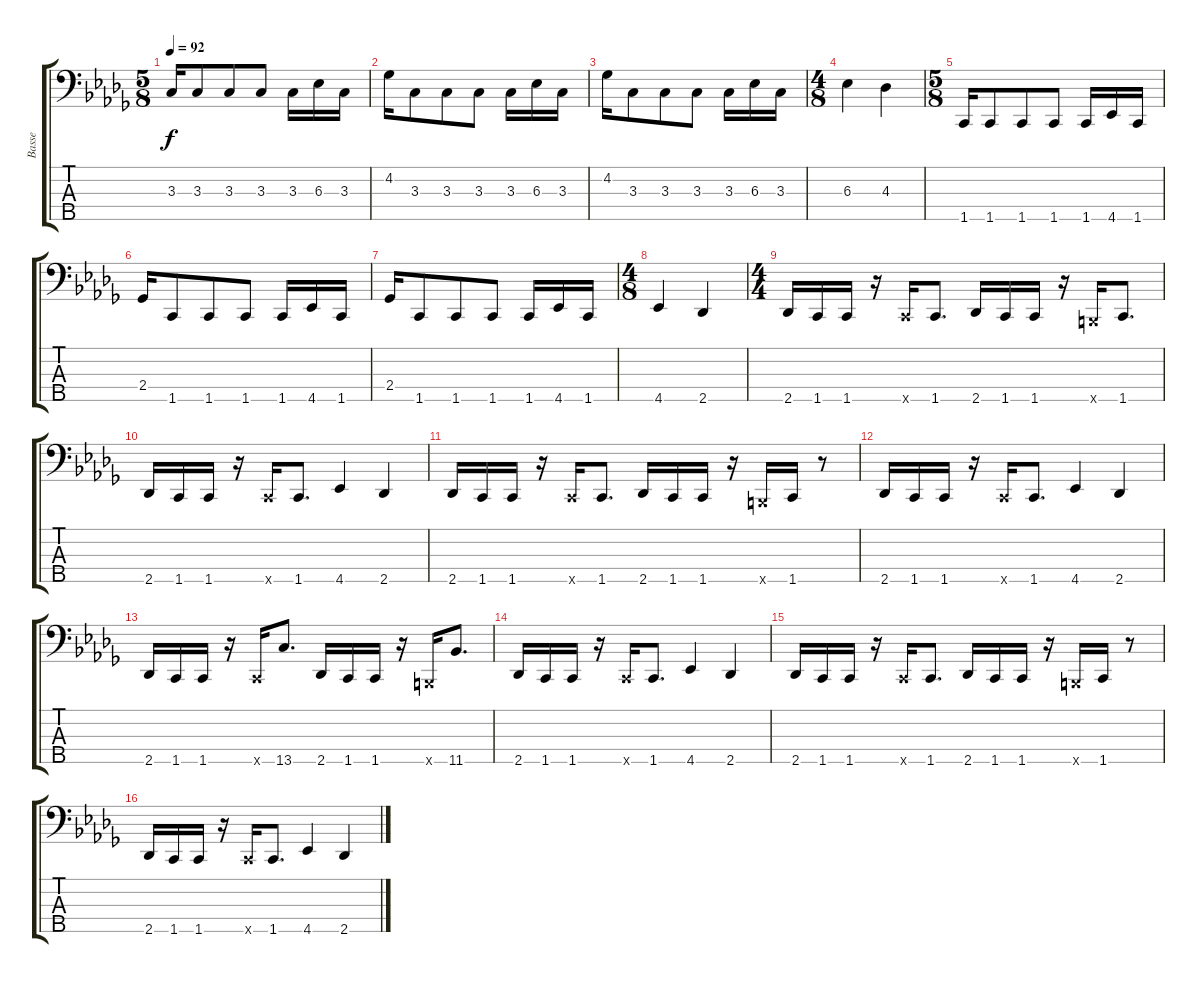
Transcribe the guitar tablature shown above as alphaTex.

\track ("Basse" "Basse") {instrument electricbassfinger}
\staff {score tabs}
\tuning (G2 D2 A1 E1 B0) {hide}
\ts (5 8)
\tempo 92
\clef f4
\ks db
3.3.16{dy f} 3.3.8 3.3.8 3.3.8 3.3.16 6.3.16 3.3.16 |
4.2.16 3.3.8 3.3.8 3.3.8 3.3.16 6.3.16 3.3.16 |
4.2.16 3.3.8 3.3.8 3.3.8 3.3.16 6.3.16 3.3.16 |
\ts (4 8)
6.3.4 4.3.4 |
\ts (5 8)
1.5.16 1.5.8 1.5.8 1.5.8 1.5.16 4.5.16 1.5.16 |
2.4.16 1.5.8 1.5.8 1.5.8 1.5.16 4.5.16 1.5.16 |
2.4.16 1.5.8 1.5.8 1.5.8 1.5.16 4.5.16 1.5.16 |
\ts (4 8)
4.5.4 2.5.4 |
\ts (4 4)
2.5.16 1.5.16 1.5.16 r.16 1.5{x}.16 1.5.8{d} 2.5.16 1.5.16 1.5.16 r.16 0.5{x}.16 1.5.8{d} |
2.5.16 1.5.16 1.5.16 r.16 1.5{x}.16 1.5.8{d} 4.5.4 2.5.4 |
2.5.16 1.5.16 1.5.16 r.16 1.5{x}.16 1.5.8{d} 2.5.16 1.5.16 1.5.16 r.16 0.5{x}.16 1.5.16 r.8 |
2.5.16 1.5.16 1.5.16 r.16 1.5{x}.16 1.5.8{d} 4.5.4 2.5.4 |
2.5.16 1.5.16 1.5.16 r.16 1.5{x}.16 13.5.8{d} 2.5.16 1.5.16 1.5.16 r.16 0.5{x}.16 11.5.8{d} |
2.5.16 1.5.16 1.5.16 r.16 1.5{x}.16 1.5.8{d} 4.5.4 2.5.4 |
2.5.16 1.5.16 1.5.16 r.16 1.5{x}.16 1.5.8{d} 2.5.16 1.5.16 1.5.16 r.16 0.5{x}.16 1.5.16 r.8 |
2.5.16 1.5.16 1.5.16 r.16 1.5{x}.16 1.5.8{d} 4.5.4 2.5.4
